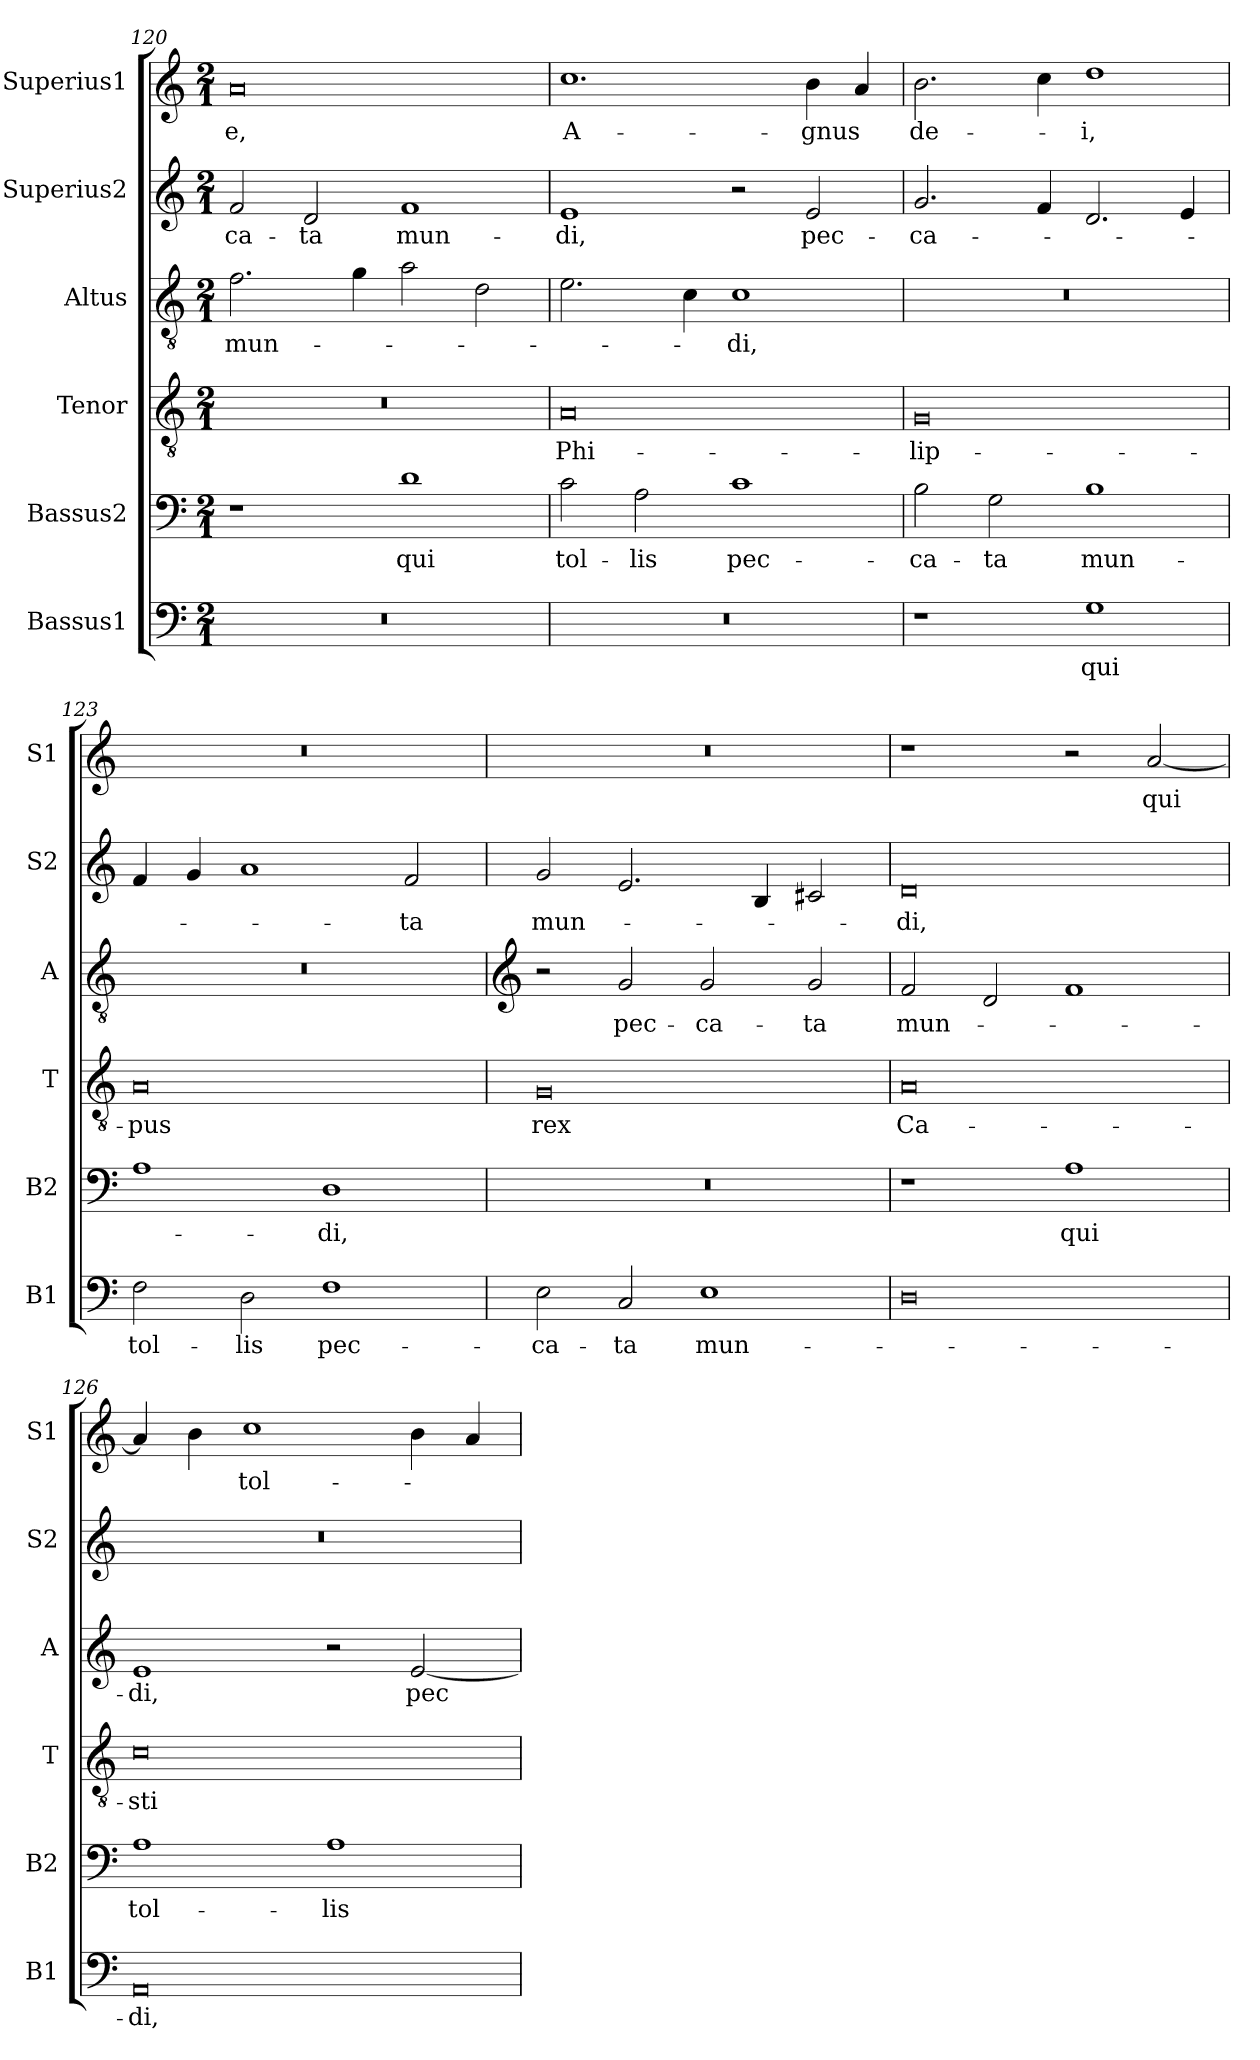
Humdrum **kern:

**kern	**text	**kern	**text	**kern	**text	**kern	**text	**kern	**text	**kern	**text
*part6	*part6	*part5	*part5	*part4	*part4	*part3	*part3	*part2	*part2	*part1	*part1
*staff6	*staff6	*staff5	*staff5	*staff4	*staff4	*staff3	*staff3	*staff2	*staff2	*staff1	*staff1
*I"Bassus1	*	*I"Bassus2	*	*I"Tenor	*	*I"Altus	*	*I"Superius2	*	*I"Superius1	*
*I'B1	*	*I'B2	*	*I'T	*	*I'A	*	*I'S2	*	*I'S1	*
*clefF4	*	*clefF4	*	*clefGv2	*	*clefGv2	*	*clefG2	*	*clefG2	*
*k[]	*	*k[]	*	*k[]	*	*k[]	*	*k[]	*	*k[]	*
*M2/1	*	*M2/1	*	*M2/1	*	*M2/1	*	*M2/1	*	*M2/1	*
=120	=120	=120	=120	=120	=120	=120	=120	=120	=120	=120	=120
0r	.	1r	.	0r	.	2.f\	mun-	2f/	-ca-	0a	-e,
.	.	.	.	.	.	.	.	2d/	-ta	.	.
.	.	.	.	.	.	4g\	.	.	.	.	.
.	.	1d	qui	.	.	2a\	.	1f	mun-	.	.
.	.	.	.	.	.	2d\	.	.	.	.	.
=121	=121	=121	=121	=121	=121	=121	=121	=121	=121	=121	=121
0r	.	2c\	tol-	0A	Phi-	2.e\	.	1e	-di,	1.cc	A-
.	.	2A\	-lis	.	.	.	.	.	.	.	.
.	.	.	.	.	.	4c\	.	.	.	.	.
.	.	1c	pec-	.	.	1c	-di,	2r	.	.	.
.	.	.	.	.	.	.	.	2e/	pec-	4b\	-gnus
.	.	.	.	.	.	.	.	.	.	4a/	.
=122	=122	=122	=122	=122	=122	=122	=122	=122	=122	=122	=122
1r	.	2B\	-ca-	0G	-lip-	0r	.	2.g/	-ca-	2.b\	de-
.	.	2G\	-ta	.	.	.	.	.	.	.	.
.	.	.	.	.	.	.	.	4f/	.	4cc\	.
1G	qui	1B	mun-	.	.	.	.	2.d/	.	1dd	-i,
.	.	.	.	.	.	.	.	4e/	.	.	.
=123	=123	=123	=123	=123	=123	=123	=123	=123	=123	=123	=123
2F\	tol-	1A	.	0A	-pus	0r	.	4f/	.	0r	.
.	.	.	.	.	.	.	.	4g/	.	.	.
2D\	-lis	.	.	.	.	.	.	1a	.	.	.
1F	pec-	1D	-di,	.	.	.	.	.	.	.	.
.	.	.	.	.	.	.	.	2f/	-ta	.	.
=124	=124	=124	=124	=124	=124	=124	=124	=124	=124	=124	=124
*	*	*	*	*	*	*clefG2	*	*	*	*	*
2E\	-ca-	0r	.	0G	rex	2r	.	2g/	mun-	0r	.
2C/	-ta	.	.	.	.	2g/	pec-	2.e/	.	.	.
1E	mun-	.	.	.	.	2g/	-ca-	.	.	.	.
.	.	.	.	.	.	.	.	4B/	.	.	.
.	.	.	.	.	.	2g/	-ta	2c#X/	.	.	.
=125	=125	=125	=125	=125	=125	=125	=125	=125	=125	=125	=125
0D	.	1r	.	0A	Ca-	2f/	mun-	0d	-di,	1r	.
.	.	.	.	.	.	2d/	.	.	.	.	.
.	.	1A	qui	.	.	1f	.	.	.	2r	.
.	.	.	.	.	.	.	.	.	.	[2a/	qui
=126	=126	=126	=126	=126	=126	=126	=126	=126	=126	=126	=126
0AA	-di,	1A	tol-	0c	-sti-	1e	-di,	0r	.	4a/]	.
.	.	.	.	.	.	.	.	.	.	4b\	.
.	.	.	.	.	.	.	.	.	.	1cc	tol-
.	.	1A	-lis	.	.	2r	.	.	.	.	.
.	.	.	.	.	.	[2e/	pec-	.	.	4b\	.
.	.	.	.	.	.	.	.	.	.	4a/	.
=	=	=	=	=	=	=	=	=	=	=	=
*-	*-	*-	*-	*-	*-	*-	*-	*-	*-	*-	*-
